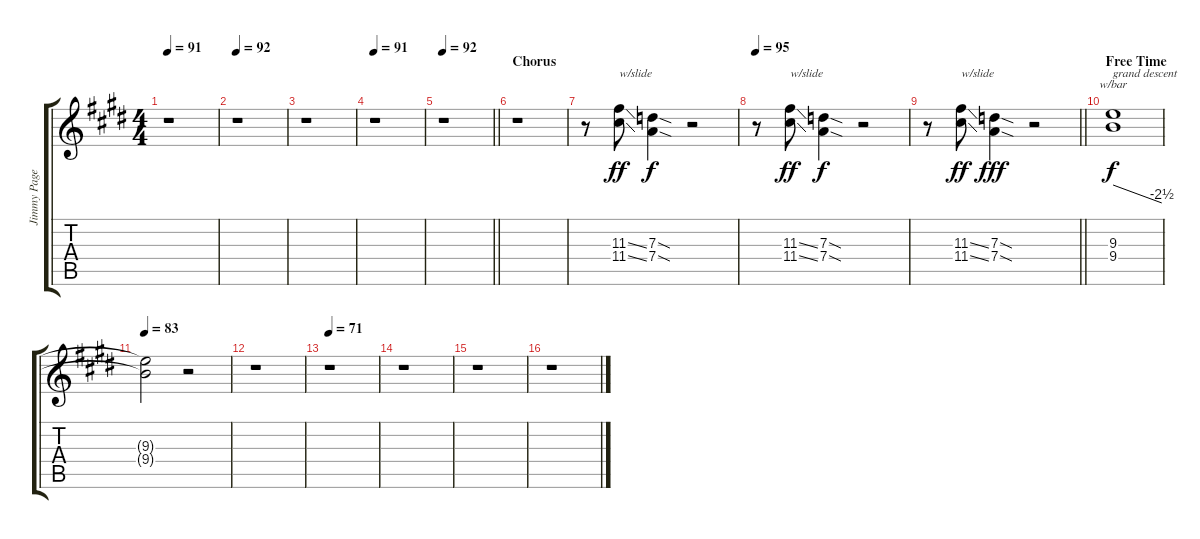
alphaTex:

\track ("Jimmy Page Guitar 2 (w/dist)" "Jimmy Page") {instrument distortionguitar}
\staff {score tabs}
\tuning (E4 B3 G3 D3 A2 E2) {hide}
\ts (4 4)
\tempo 91
\clef g2
\ks e
r.1{dy p} |
\tempo 92
r.1 |
r.1 |
\tempo 91
r.1 |
\tempo 92
\barLineRight lightlight
r.1 |
\section ("" "Chorus")
r.1 |
r.8{volume 0 balance 16 instrument distortionguitar} (11.3{ss} 11.4{ss}).8{txt "w/slide" dy ff volume 16} (7.3{sod} 7.4{sod}).4{dy f} r.2{volume 0 balance 0} |
\tempo 95
r.8{volume 0 balance 16} (11.3{ss} 11.4{ss}).8{txt "w/slide" dy ff volume 16} (7.3{sod} 7.4{sod}).4{dy f} r.2{volume 0 balance 0} |
\barLineRight lightlight
r.8{volume 0 balance 16} (11.3{ss} 11.4{ss}).8{txt "w/slide" dy ff volume 16} (7.3{sod} 7.4{sod}).4{dy fff} r.2{volume 0 balance 0} |
\section ("" "Free Time")
(9.3 9.4).1{tbe (dive default 0 0 60 -10) txt "grand descent" dy f volume 16 balance 16} |
\tempo 83
(9.3{t} 9.4{t}).2 r.2 |
r.1 |
\tempo 71
r.1 |
r.1 |
r.1 |
r.1
